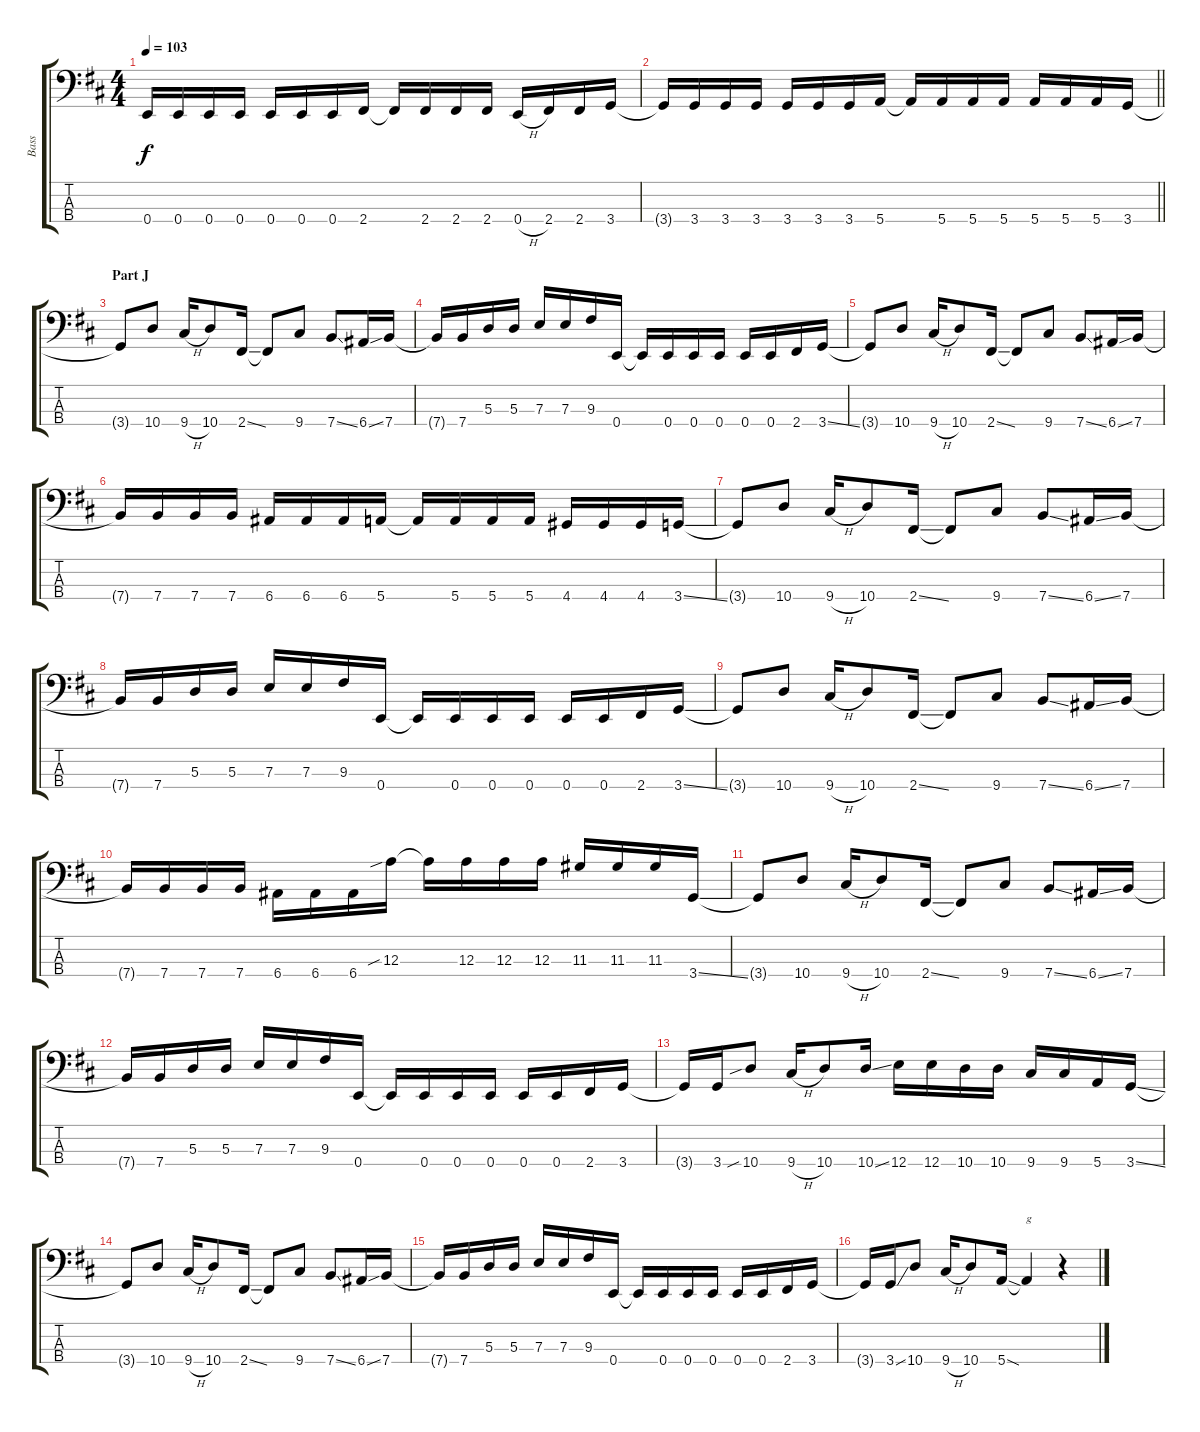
\track ("Bass" "Bass") {instrument electricbasspick}
\staff {score tabs}
\tuning (G2 D2 A1 E1) {hide}
\ts (4 4)
\tempo 103
\clef f4
\ks d
0.4{t}.16{dy f} 0.4.16 0.4.16 0.4.16 0.4.16 0.4.16 0.4.16 2.4.16 2.4{t}.16 2.4.16 2.4.16 2.4.16 0.4{h}.16 2.4.16 2.4.16 3.4.16 |
\barLineRight lightlight
3.4{t}.16 3.4.16 3.4.16 3.4.16 3.4.16 3.4.16 3.4.16 5.4.16 5.4{t}.16 5.4.16 5.4.16 5.4.16 5.4.16 5.4.16 5.4.16 3.4.16 |
\section ("" "Part J")
3.4{t}.8 10.4.8 9.4{h}.16 10.4.8 2.4{ss}.16 2.4{t}.8 9.4.8 7.4{ss}.8 6.4{ss}.16 7.4.16 |
7.4{t}.16 7.4.16 5.3.16 5.3.16 7.3.16 7.3.16 9.3.16 0.4.16 0.4{t}.16 0.4.16 0.4.16 0.4.16 0.4.16 0.4.16 2.4.16 3.4{ss}.16 |
3.4{t}.8 10.4.8 9.4{h}.16 10.4.8 2.4{ss}.16 2.4{t}.8 9.4.8 7.4{ss}.8 6.4{ss}.16 7.4.16 |
7.4{t}.16 7.4.16 7.4.16 7.4.16 6.4.16 6.4.16 6.4.16 5.4.16 5.4{t}.16 5.4.16 5.4.16 5.4.16 4.4.16 4.4.16 4.4.16 3.4{ss}.16 |
3.4{t}.8 10.4.8 9.4{h}.16 10.4.8 2.4{ss}.16 2.4{t}.8 9.4.8 7.4{ss}.8 6.4{ss}.16 7.4.16 |
7.4{t}.16 7.4.16 5.3.16 5.3.16 7.3.16 7.3.16 9.3.16 0.4.16 0.4{t}.16 0.4.16 0.4.16 0.4.16 0.4.16 0.4.16 2.4.16 3.4{ss}.16 |
3.4{t}.8 10.4.8 9.4{h}.16 10.4.8 2.4{ss}.16 2.4{t}.8 9.4.8 7.4{ss}.8 6.4{ss}.16 7.4.16 |
7.4{t}.16 7.4.16 7.4.16 7.4.16 6.4.16 6.4.16 6.4.16 12.3{sib}.16 12.3{t}.16 12.3.16 12.3.16 12.3.16 11.3.16 11.3.16 11.3.16 3.4{ss}.16 |
3.4{t}.8 10.4.8 9.4{h}.16 10.4.8 2.4{ss}.16 2.4{t}.8 9.4.8 7.4{ss}.8 6.4{ss}.16 7.4.16 |
7.4{t}.16 7.4.16 5.3.16 5.3.16 7.3.16 7.3.16 9.3.16 0.4.16 0.4{t}.16 0.4.16 0.4.16 0.4.16 0.4.16 0.4.16 2.4.16 3.4.16 |
3.4{t}.16 3.4.16 10.4{sib}.8 9.4{h}.16 10.4.8 10.4{ss}.16 12.4.16 12.4.16 10.4.16 10.4.16 9.4.16 9.4.16 5.4.16 3.4{ss}.16 |
3.4{t}.8 10.4.8 9.4{h}.16 10.4.8 2.4{ss}.16 2.4{t}.8 9.4.8 7.4{ss}.8 6.4{ss}.16 7.4.16 |
7.4{t}.16 7.4.16 5.3.16 5.3.16 7.3.16 7.3.16 9.3.16 0.4.16 0.4{t}.16 0.4.16 0.4.16 0.4.16 0.4.16 0.4.16 2.4.16 3.4.16 |
3.4{t}.16 3.4{ss}.16 10.4.8 9.4{h}.16 10.4.8 5.4{sod}.16 5.4{t}.4{txt "g"} r.4
